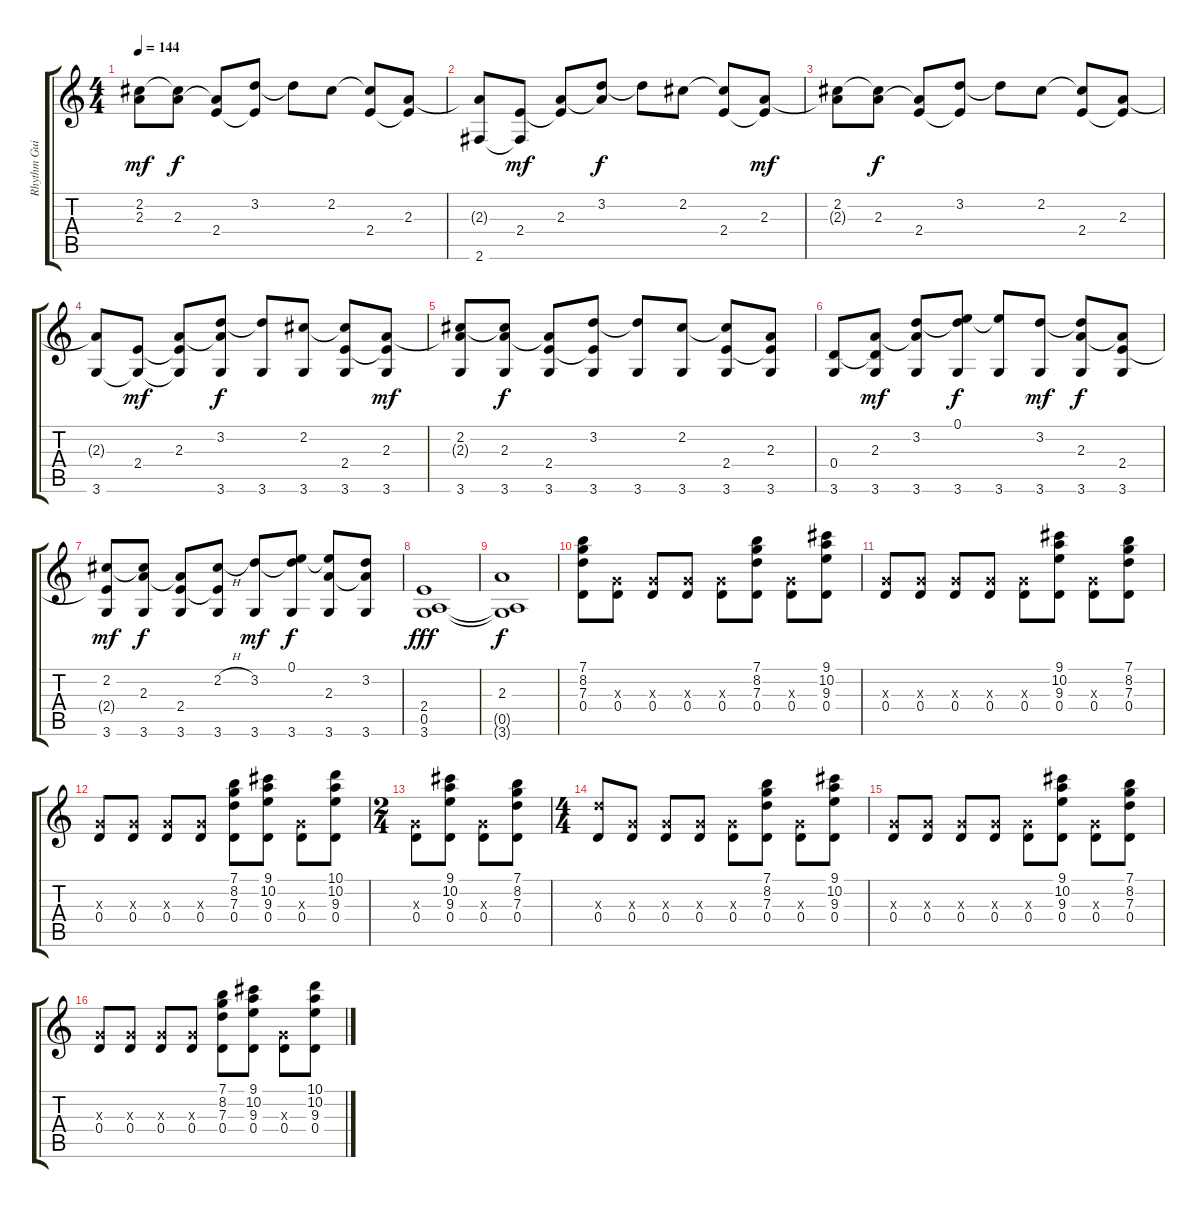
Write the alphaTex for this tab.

\track ("Rhythm Guitar 1" "Rhythm Gui") {instrument distortionguitar}
\staff {score tabs}
\tuning (E4 B3 G3 D3 A2 E2) {hide}
\ts (4 4)
\tempo 144
\clef g2
\ks c
(2.2 2.3{t}).8{dy mf} (2.2{t} 2.3).8{dy f} (2.3{t} 2.4).8 (3.2 2.4{t}).8 3.2{t}.8 2.2.8 (2.2{t} 2.4).8 (2.3 2.4{t}).8 |
(2.3{t} 2.6).8 (2.4 2.6{t}).8{dy mf} (2.3 2.4{t}).8 (3.2 2.3{t}).8{dy f} 3.2{t}.8 2.2.8 (2.2{t} 2.4).8 (2.3 2.4{t}).8{dy mf} |
(2.2 2.3{t}).8 (2.2{t} 2.3).8{dy f} (2.3{t} 2.4).8 (3.2 2.4{t}).8 3.2{t}.8 2.2.8 (2.2{t} 2.4).8 (2.3 2.4{t}).8 |
(2.3{t} 3.6).8 (2.4 3.6{t}).8{dy mf} (2.3 2.4{t} 3.6{t}).8 (3.2 2.3{t} 3.6).8{dy f} (3.2{t} 3.6).8 (2.2 3.6).8 (2.2{t} 2.4 3.6).8 (2.3 2.4{t} 3.6).8{dy mf} |
(2.2 2.3{t} 3.6).8 (2.2{t} 2.3 3.6).8{dy f} (2.3{t} 2.4 3.6).8 (3.2 2.4{t} 3.6).8 (3.2{t} 3.6).8 (2.2 3.6).8 (2.2{t} 2.4 3.6).8 (2.3 2.4{t} 3.6).8 |
(0.4 3.6).8 (2.3 0.4{t} 3.6).8{dy mf} (3.2 2.3{t} 3.6).8 (0.1 3.2{t} 3.6).8{dy f} (0.1{t} 3.6).8 (3.2 3.6).8{dy mf} (3.2{t} 2.3 3.6).8{dy f} (2.3{t} 2.4 3.6).8 |
(2.2 2.4{t} 3.6).8{dy mf} (2.2{t} 2.3 3.6).8{dy f} (2.3{t} 2.4 3.6).8 (2.2{h} 2.4{t} 3.6).8 (3.2 3.6).8{dy mf} (0.1 3.2{t} 3.6).8{dy f} (0.1{t} 2.3 3.6).8 (3.2 2.3{t} 3.6).8 |
(2.4 0.5 3.6).1{dy fff} |
(2.3 0.5{t} 3.6{t}).1{dy f} |
(7.1 8.2 7.3 0.4).8 (0.3{x} 0.4).8 (0.3{x} 0.4).8 (0.3{x} 0.4).8 (0.3{x} 0.4).8 (7.1 8.2 7.3 0.4).8 (0.3{x} 0.4).8 (9.1 10.2 9.3 0.4).8 |
(0.3{x} 0.4).8 (0.3{x} 0.4).8 (0.3{x} 0.4).8 (0.3{x} 0.4).8 (0.3{x} 0.4).8 (9.1 10.2 9.3 0.4).8 (0.3{x} 0.4).8 (7.1 8.2 7.3 0.4).8 |
(0.3{x} 0.4).8 (0.3{x} 0.4).8 (0.3{x} 0.4).8 (0.3{x} 0.4).8 (7.1 8.2 7.3 0.4).8 (9.1 10.2 9.3 0.4).8 (0.3{x} 0.4).8 (10.1 10.2 9.3 0.4).8 |
\ts (2 4)
(0.3{x} 0.4).8 (9.1 10.2 9.3 0.4).8 (0.3{x} 0.4).8 (7.1 8.2 7.3 0.4).8 |
\ts (4 4)
(7.3{x} 0.4).8 (0.3{x} 0.4).8 (0.3{x} 0.4).8 (0.3{x} 0.4).8 (0.3{x} 0.4).8 (7.1 8.2 7.3 0.4).8 (0.3{x} 0.4).8 (9.1 10.2 9.3 0.4).8 |
(0.3{x} 0.4).8 (0.3{x} 0.4).8 (0.3{x} 0.4).8 (0.3{x} 0.4).8 (0.3{x} 0.4).8 (9.1 10.2 9.3 0.4).8 (0.3{x} 0.4).8 (7.1 8.2 7.3 0.4).8 |
(0.3{x} 0.4).8 (0.3{x} 0.4).8 (0.3{x} 0.4).8 (0.3{x} 0.4).8 (7.1 8.2 7.3 0.4).8 (9.1 10.2 9.3 0.4).8 (0.3{x} 0.4).8 (10.1 10.2 9.3 0.4).8
